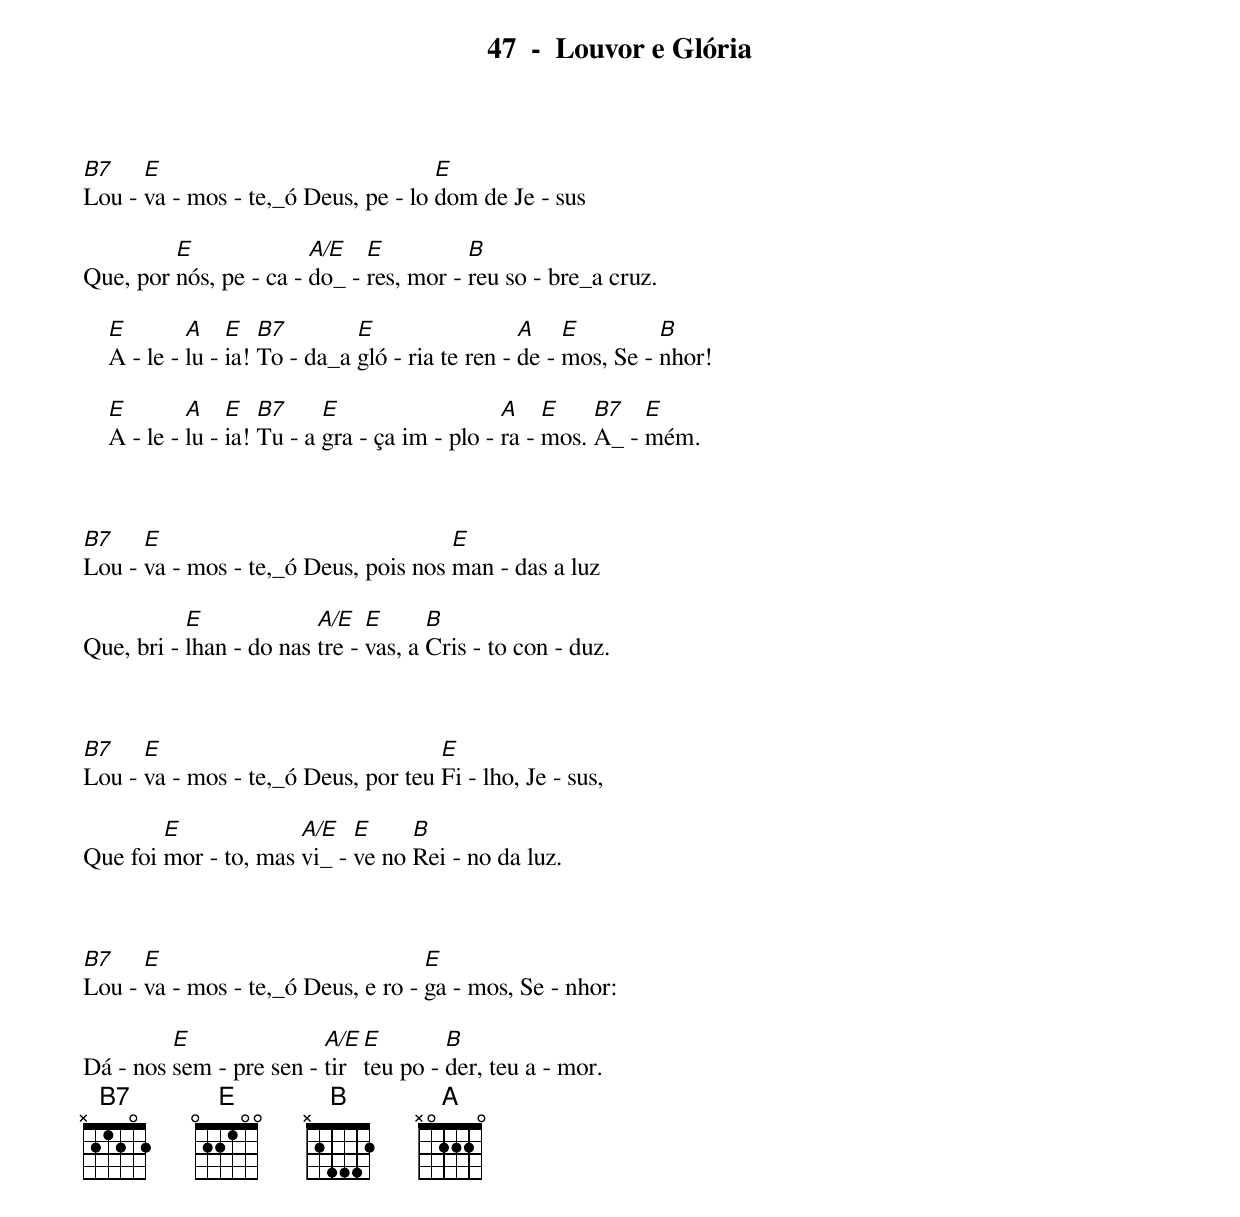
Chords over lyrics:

47  -  Louvor e Glória

B7    E                              E
Lou - va - mos - te,_ó Deus, pe - lo dom de Je - sus

         E              A/E   E          B
Que, por nós, pe - ca - do_ - res, mor - reu so - bre_a cruz.

    E        A    E   B7        E                  A    E         B
    A - le - lu - ia! To - da_a gló - ria te ren - de - mos, Se - nhor!

    E        A    E   B7     E                   A    E    B7   E
    A - le - lu - ia! Tu - a gra - ça im - plo - ra - mos. A_ - mém.



B7    E                               E
Lou - va - mos - te,_ó Deus, pois nos man - das a luz

           E             A/E   E      B
Que, bri - lhan - do nas tre - vas, a Cris - to con - duz.



B7    E                              E
Lou - va - mos - te,_ó Deus, por teu Fi - lho, Je - sus,

        E             A/E   E     B
Que foi mor - to, mas vi_ - ve no Rei - no da luz.



B7    E                             E
Lou - va - mos - te,_ó Deus, e ro - ga - mos, Se - nhor:

         E               A/E E        B
Dá - nos sem - pre sen - tir teu po - der, teu a - mor.
